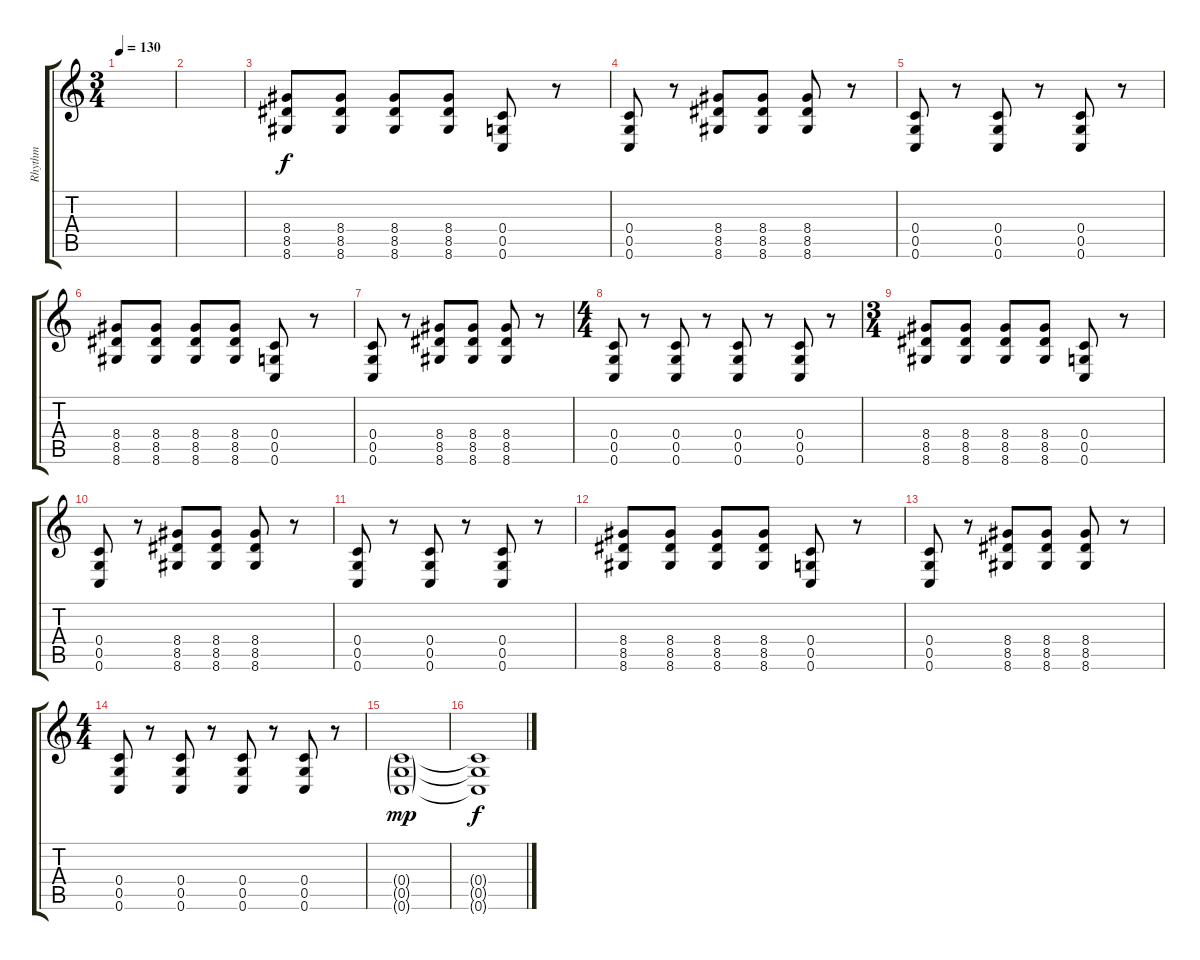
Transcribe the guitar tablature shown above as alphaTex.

\track ("Rhythm" "Rhythm") {instrument distortionguitar}
\staff {score tabs}
\tuning (D4 A3 F3 C3 G2 C2) {hide}
\ts (3 4)
\tempo 130
\clef g2
\ks c
|
|
(8.4 8.5 8.6).8 (8.4 8.5 8.6).8 (8.4 8.5 8.6).8 (8.4 8.5 8.6).8 (0.4 0.5 0.6).8 r.8 |
(0.4 0.5 0.6).8 r.8 (8.4 8.5 8.6).8 (8.4 8.5 8.6).8 (8.4 8.5 8.6).8 r.8 |
(0.4 0.5 0.6).8 r.8 (0.4 0.5 0.6).8 r.8 (0.4 0.5 0.6).8 r.8 |
(8.4 8.5 8.6).8 (8.4 8.5 8.6).8 (8.4 8.5 8.6).8 (8.4 8.5 8.6).8 (0.4 0.5 0.6).8 r.8 |
(0.4 0.5 0.6).8 r.8 (8.4 8.5 8.6).8 (8.4 8.5 8.6).8 (8.4 8.5 8.6).8 r.8 |
\ts (4 4)
(0.4 0.5 0.6).8 r.8 (0.4 0.5 0.6).8 r.8 (0.4 0.5 0.6).8 r.8 (0.4 0.5 0.6).8 r.8 |
\ts (3 4)
(8.4 8.5 8.6).8 (8.4 8.5 8.6).8 (8.4 8.5 8.6).8 (8.4 8.5 8.6).8 (0.4 0.5 0.6).8 r.8 |
(0.4 0.5 0.6).8 r.8 (8.4 8.5 8.6).8 (8.4 8.5 8.6).8 (8.4 8.5 8.6).8 r.8 |
(0.4 0.5 0.6).8 r.8 (0.4 0.5 0.6).8 r.8 (0.4 0.5 0.6).8 r.8 |
(8.4 8.5 8.6).8 (8.4 8.5 8.6).8 (8.4 8.5 8.6).8 (8.4 8.5 8.6).8 (0.4 0.5 0.6).8 r.8 |
(0.4 0.5 0.6).8 r.8 (8.4 8.5 8.6).8 (8.4 8.5 8.6).8 (8.4 8.5 8.6).8 r.8 |
\ts (4 4)
(0.4 0.5 0.6).8 r.8 (0.4 0.5 0.6).8 r.8 (0.4 0.5 0.6).8 r.8 (0.4 0.5 0.6).8 r.8 |
(0.4{g} 0.5{g} 0.6{g}).1{dy mp} |
(0.4{t} 0.5{t} 0.6{t}).1{dy f}
